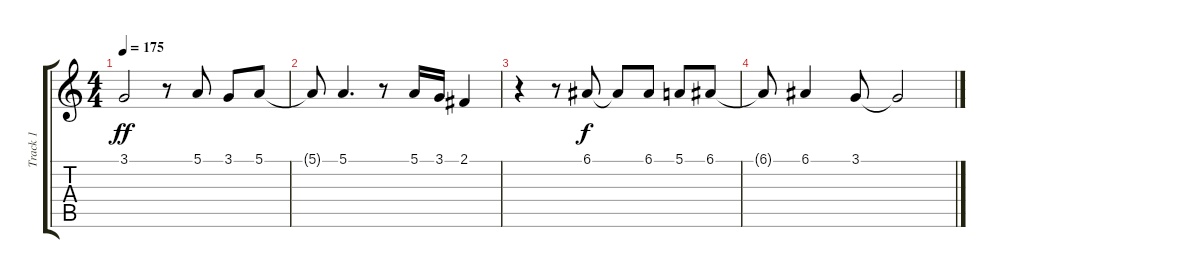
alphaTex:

\track ("Track 1" "Track 1") {instrument tenorsax}
\staff {score tabs}
\tuning (E4 B3 G3 D3 A2 E2) {hide}
\ts (4 4)
\tempo 175
\clef g2
\ks c
3.1{t}.2{dy ff} r.8 5.1.8 3.1.8 5.1.8 |
5.1{t}.8 5.1.4{d} r.8 5.1.16 3.1.16 2.1.4 |
r.4 r.8 6.1.8{dy f} 6.1{t}.8 6.1.8 5.1.8 6.1.8 |
6.1{t}.8 6.1.4 3.1.8 3.1{t}.2
